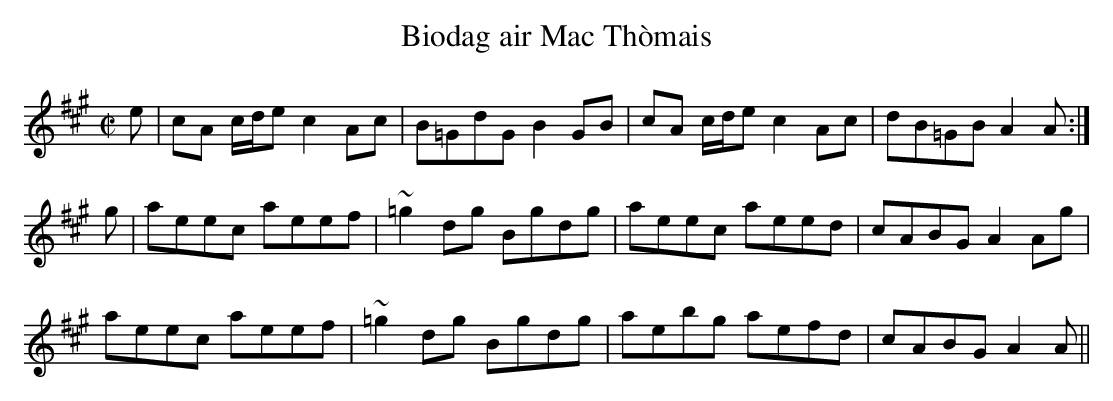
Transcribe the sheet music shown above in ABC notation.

X:1
T:Biodag air Mac Thòmais
M:C|
L:1/8
K:A
e|cA c/d/e c2Ac|B=GdG B2GB|cA c/d/e c2Ac|dB=GB A2A:|
g|aeec aeef|~=g2 dg Bgdg|aeec aeed|cABG A2Ag|
aeec aeef|~=g2 dg Bgdg|aebg aefd|cABG A2A||
